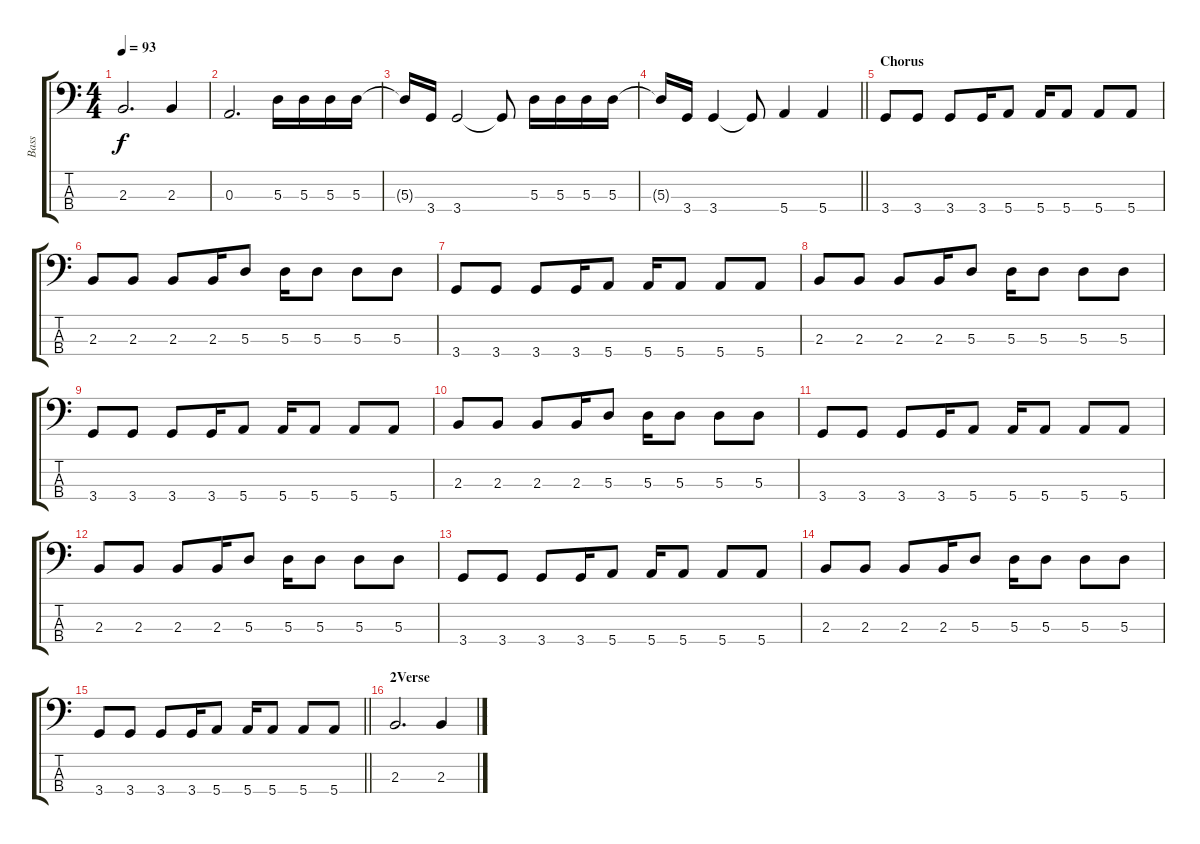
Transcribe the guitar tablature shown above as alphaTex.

\track ("Bass" "Bass") {instrument electricbassfinger}
\staff {score tabs}
\tuning (G2 D2 A1 E1) {hide}
\ts (4 4)
\tempo 93
\clef f4
\ks c
2.3.2{d dy f} 2.3.4 |
0.3.2{d} 5.3.16 5.3.16 5.3.16 5.3.16 |
5.3{t}.16 3.4.16 3.4.2 3.4{t}.8 5.3.16 5.3.16 5.3.16 5.3.16 |
\barLineRight lightlight
5.3{t}.16 3.4.16 3.4.4 3.4{t}.8 5.4.4 5.4.4 |
\section ("" "Chorus")
3.4.8{volume 13} 3.4.8 3.4.8 3.4.16 5.4.8 5.4.16 5.4.8 5.4.8 5.4.8 |
2.3.8 2.3.8 2.3.8 2.3.16 5.3.8 5.3.16 5.3.8 5.3.8 5.3.8 |
3.4.8{volume 13} 3.4.8 3.4.8 3.4.16 5.4.8 5.4.16 5.4.8 5.4.8 5.4.8 |
2.3.8 2.3.8 2.3.8 2.3.16 5.3.8 5.3.16 5.3.8 5.3.8 5.3.8 |
3.4.8{volume 13} 3.4.8 3.4.8 3.4.16 5.4.8 5.4.16 5.4.8 5.4.8 5.4.8 |
2.3.8 2.3.8 2.3.8 2.3.16 5.3.8 5.3.16 5.3.8 5.3.8 5.3.8 |
3.4.8{volume 13} 3.4.8 3.4.8 3.4.16 5.4.8 5.4.16 5.4.8 5.4.8 5.4.8 |
2.3.8 2.3.8 2.3.8 2.3.16 5.3.8 5.3.16 5.3.8 5.3.8 5.3.8 |
3.4.8{volume 13} 3.4.8 3.4.8 3.4.16 5.4.8 5.4.16 5.4.8 5.4.8 5.4.8 |
2.3.8 2.3.8 2.3.8 2.3.16 5.3.8 5.3.16 5.3.8 5.3.8 5.3.8 |
\barLineRight lightlight
3.4.8{volume 13} 3.4.8 3.4.8 3.4.16 5.4.8 5.4.16 5.4.8 5.4.8 5.4.8 |
\section ("" "2Verse")
2.3.2{d volume 10} 2.3.4
